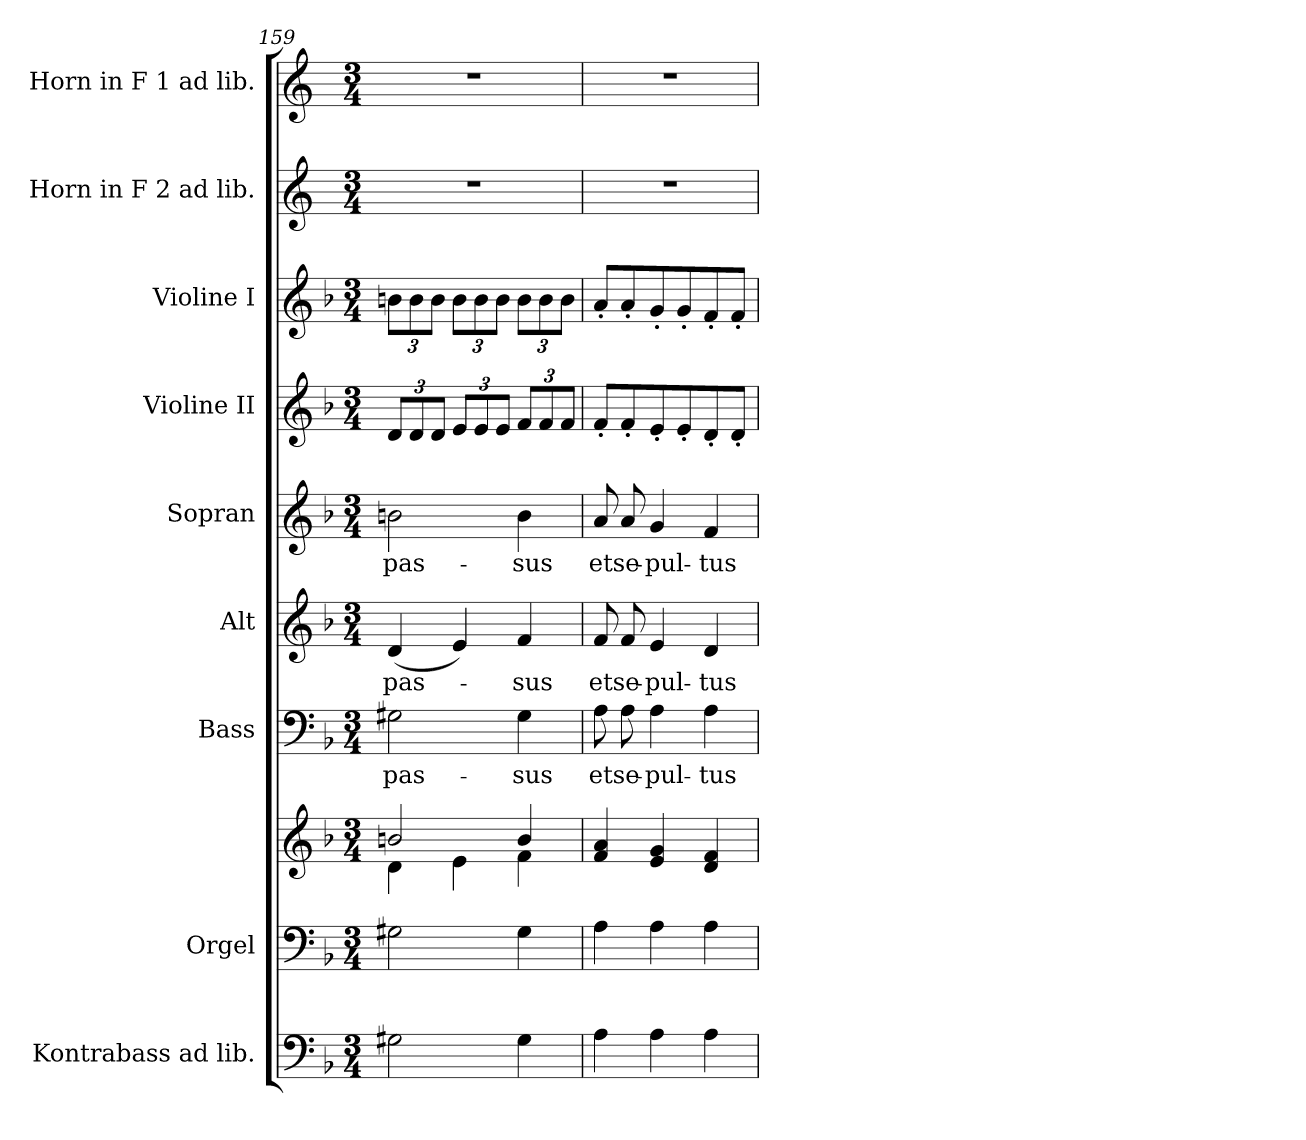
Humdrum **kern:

**kern	**kern	**kern	**kern	**text	**kern	**text	**kern	**text	**kern	**kern	**kern	**kern
*part9	*part8	*part8	*part7	*part7	*part6	*part6	*part5	*part5	*part4	*part3	*part2	*part1
*staff10	*staff9	*staff8	*staff7	*staff7	*staff6	*staff6	*staff5	*staff5	*staff4	*staff3	*staff2	*staff1
*I"Kontrabass ad lib.	*I"Orgel	*	*I"Bass	*	*I"Alt	*	*I"Sopran	*	*I"Violine II	*I"Violine I	*I"Horn in F 2 ad lib.	*I"Horn in F 1 ad lib.
*I'Kb.	*I'Org.	*	*I'B.	*	*I'A.	*	*I'S.	*	*I'Vl. II	*I'Vl. I	*	*
*clefF4	*clefF4	*clefG2	*clefF4	*	*clefG2	*	*clefG2	*	*clefG2	*clefG2	*clefG2	*clefG2
*ITrd7c12	*	*	*	*	*	*	*	*	*	*	*ITrd4c7	*ITrd4c7
*k[b-]	*k[b-]	*k[b-]	*k[b-]	*	*k[b-]	*	*k[b-]	*	*k[b-]	*k[b-]	*k[b-]	*k[b-]
*F:	*F:	*F:	*F:	*	*F:	*	*F:	*	*F:	*F:	*F:	*F:
*M3/4	*M3/4	*M3/4	*M3/4	*	*M3/4	*	*M3/4	*	*M3/4	*M3/4	*M3/4	*M3/4
=159	=159	=159	=159	=159	=159	=159	=159	=159	=159	=159	=159	=159
*	*	*^	*	*	*	*	*	*	*	*	*	*
!	!	!	!	!	!LO:LY:b	!	!LO:LY:b	!	!LO:LY:b	!	!	!	!
2GG#X\	2G#X\	2bn/	4d\	2G#X\	pas-	(<4d/	pas-	2bn\	pas-	12d/L	12bn\L	2.r	2.r
.	.	.	.	.	.	.	.	.	.	12d/	12b\	.	.
.	.	.	.	.	.	.	.	.	.	12d/J	12b\J	.	.
.	.	.	4e\	.	.	4e/)	.	.	.	12e/L	12b\L	.	.
.	.	.	.	.	.	.	.	.	.	12e/	12b\	.	.
.	.	.	.	.	.	.	.	.	.	12e/J	12b\J	.	.
!	!	!	!	!	!LO:LY:b	!	!LO:LY:b	!	!LO:LY:b	!	!	!	!
4GG#\	4G#\	4b/	4f\	4G#\	-sus	4f/	-sus	4b\	-sus	12f/L	12b\L	.	.
.	.	.	.	.	.	.	.	.	.	12f/	12b\	.	.
.	.	.	.	.	.	.	.	.	.	12f/J	12b\J	.	.
*	*	*v	*v	*	*	*	*	*	*	*	*	*	*
=160	=160	=160	=160	=160	=160	=160	=160	=160	=160	=160	=160	=160
!	!	!	!	!LO:LY:b	!	!LO:LY:b	!	!LO:LY:b	!	!	!	!
4AA\	4A\	4f/ 4a/	8A\	et	8f/	et	8a/	et	8f'</L	8a'</L	2.r	2.r
!	!	!	!	!LO:LY:b	!	!LO:LY:b	!	!LO:LY:b	!	!	!	!
.	.	.	8A\	se-	8f/	se-	8a/	se-	8f'</	8a'</	.	.
!	!	!	!	!LO:LY:b	!	!LO:LY:b	!	!LO:LY:b	!	!	!	!
4AA\	4A\	4e/ 4g/	4A\	-pul-	4e/	-pul-	4g/	-pul-	8e'</	8g'</	.	.
.	.	.	.	.	.	.	.	.	8e'</	8g'</	.	.
!	!	!	!	!LO:LY:b	!	!LO:LY:b	!	!LO:LY:b	!	!	!	!
4AA\	4A\	4d/ 4f/	4A\	-tus	4d/	-tus	4f/	-tus	8d'</	8f'</	.	.
.	.	.	.	.	.	.	.	.	8d'</J	8f'</J	.	.
=	=	=	=	=	=	=	=	=	=	=	=	=
*-	*-	*-	*-	*-	*-	*-	*-	*-	*-	*-	*-	*-
